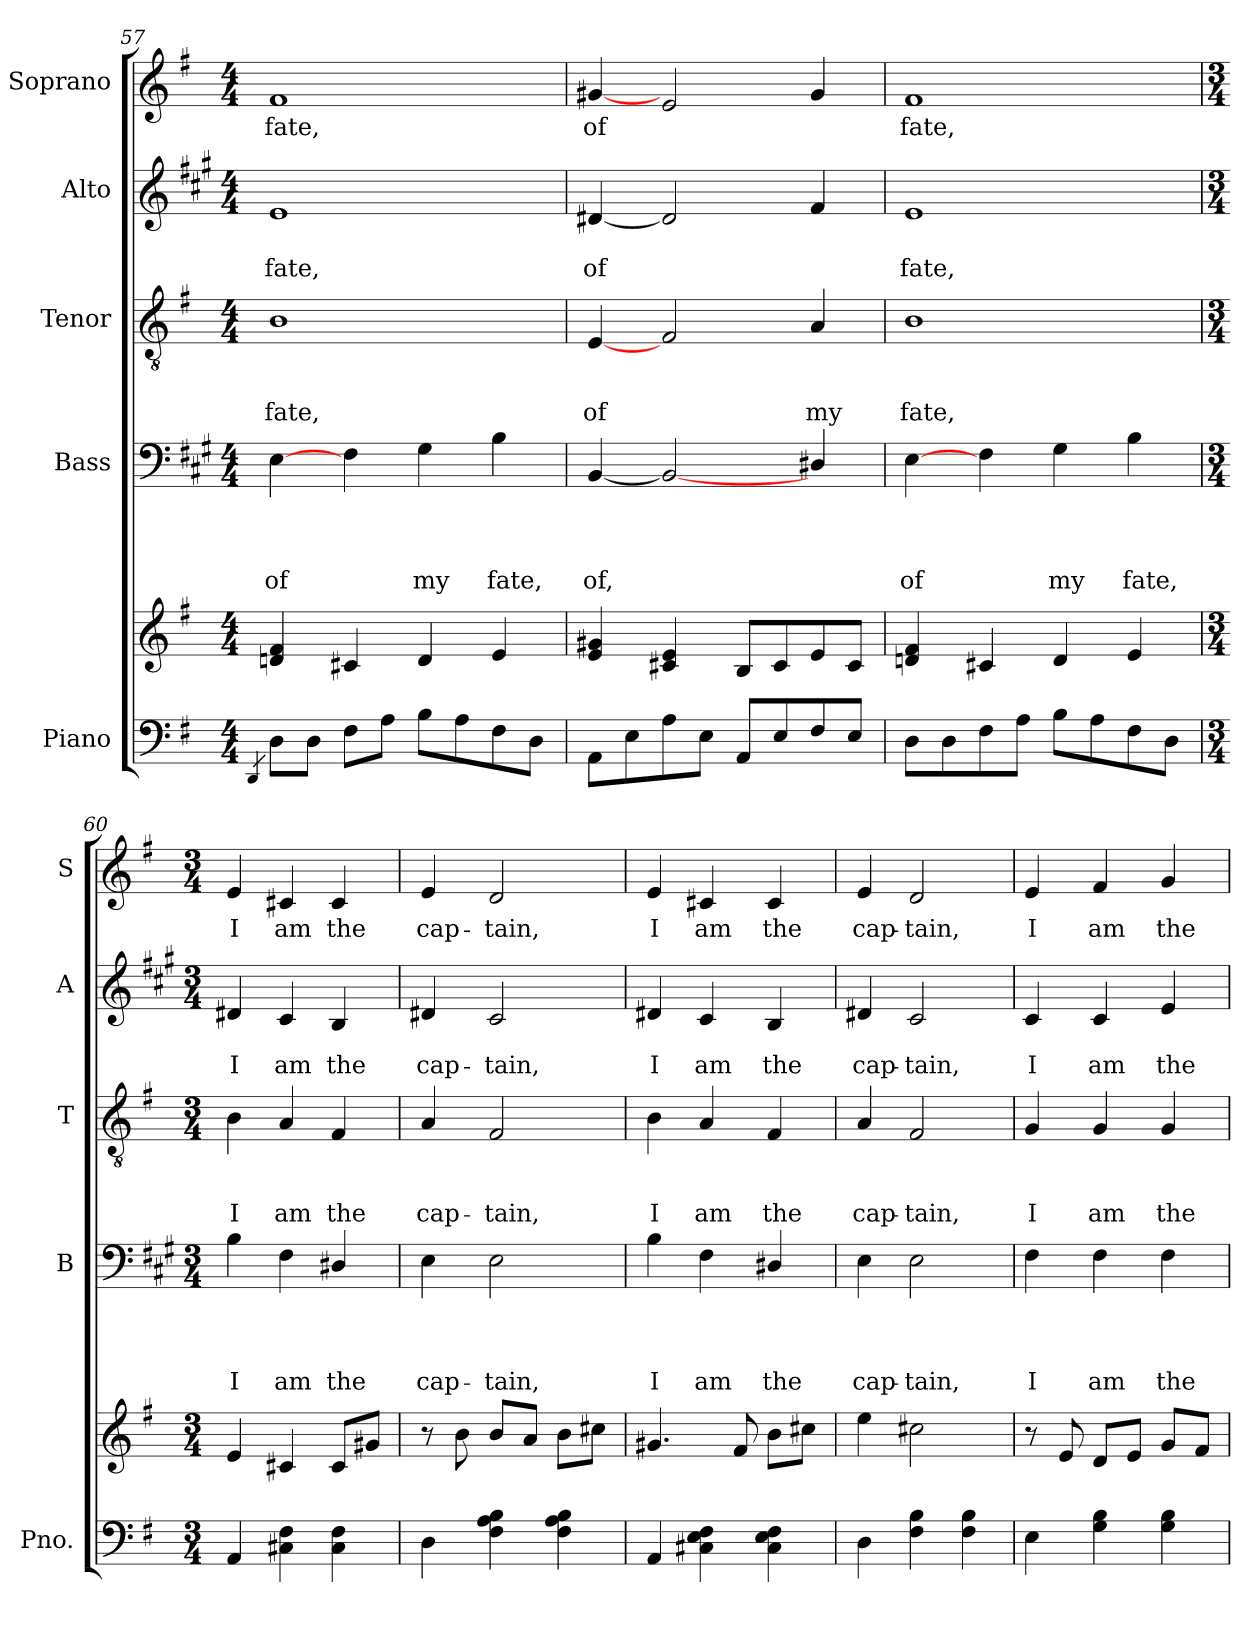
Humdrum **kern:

**kern	**kern	**kern	**text	**text	**text	**text	**kern	**text	**text	**text	**kern	**text	**text	**kern	**text
*part5	*part5	*part4	*part4	*part4	*part4	*part4	*part3	*part3	*part3	*part3	*part2	*part2	*part2	*part1	*part1
*staff6	*staff5	*staff4	*staff4	*staff4	*staff4	*staff4	*staff3	*staff3	*staff3	*staff3	*staff2	*staff2	*staff2	*staff1	*staff1
*I"Piano	*	*I"Bass	*	*	*	*	*I"Tenor	*	*	*	*I"Alto	*	*	*I"Soprano	*
*I'Pno.	*	*I'B	*	*	*	*	*I'T	*	*	*	*I'A	*	*	*I'S	*
*clefF4	*clefG2	*clefF4	*	*	*	*	*clefGv2	*	*	*	*clefG2	*	*	*clefG2	*
*	*	*ITrd1c2	*	*	*	*	*	*	*	*	*ITrd1c2	*	*	*	*
*k[f#]	*k[f#]	*k[f#]	*	*	*	*	*k[f#]	*	*	*	*k[f#]	*	*	*k[f#]	*
*G:	*G:	*G:	*	*	*	*	*G:	*	*	*	*G:	*	*	*G:	*
*M4/4	*M4/4	*M4/4	*	*	*	*	*M4/4	*	*	*	*M4/4	*	*	*M4/4	*
=57	=57	=57	=57	=57	=57	=57	=57	=57	=57	=57	=57	=57	=57	=57	=57
4qDD/	.	.	.	.	.	.	.	.	.	.	.	.	.	.	.
!	!	!	!	!	!	!LO:LY:b	!	!	!	!LO:LY:b	!	!	!LO:LY:b	!	!LO:LY:b
8D\L	4dni/ 4f#/	[4D\	.	.	.	of	1B	.	.	fate,	1d	.	fate,	1f#	fate,
8D\J	.	.	.	.	.	.	.	.	.	.	.	.	.	.	.
8F#\L	4c#X/	4E\	.	.	.	.	.	.	.	.	.	.	.	.	.
8A\J	.	.	.	.	.	.	.	.	.	.	.	.	.	.	.
!	!	!	!	!	!	!LO:LY:b	!	!	!	!	!	!	!	!	!
8B\L	4d/	4F#\	.	.	.	my	.	.	.	.	.	.	.	.	.
8A\	.	.	.	.	.	.	.	.	.	.	.	.	.	.	.
!	!	!	!	!	!	!LO:LY:b	!	!	!	!	!	!	!	!	!
8F#\	4e/	4A\	.	.	.	fate,	.	.	.	.	.	.	.	.	.
8D\J	.	.	.	.	.	.	.	.	.	.	.	.	.	.	.
=58	=58	=58	=58	=58	=58	=58	=58	=58	=58	=58	=58	=58	=58	=58	=58
!	!	!	!	!	!	!LO:LY:b	!	!	!	!LO:LY:b	!	!	!LO:LY:b	!	!LO:LY:b
8AA\L	4e/ 4g#X/	[4AA/	.	.	.	of,	[4E/	.	.	of	[4c#X/	.	of	[4g#X/	of
8E\	.	.	.	.	.	.	.	.	.	.	.	.	.	.	.
8A\	4c#X/ 4e/	2AA/_	.	.	.	.	2F#/	.	.	.	2c#/]	.	.	2e/	.
8E\J	.	.	.	.	.	.	.	.	.	.	.	.	.	.	.
8AA/L	8B/L	.	.	.	.	.	.	.	.	.	.	.	.	.	.
8E/	8c#/	.	.	.	.	.	.	.	.	.	.	.	.	.	.
!	!	!	!	!	!	!	!	!	!	!LO:LY:b	!	!	!	!	!
8F#/	8e/	4C#X/	.	.	.	.	4A/	.	.	my	4e/	.	.	4g#/	.
8E/J	8c#/J	.	.	.	.	.	.	.	.	.	.	.	.	.	.
=59	=59	=59	=59	=59	=59	=59	=59	=59	=59	=59	=59	=59	=59	=59	=59
!	!	!	!	!	!	!LO:LY:b	!	!	!	!LO:LY:b	!	!	!LO:LY:b	!	!LO:LY:b
8D\L	4dni/ 4f#/	[4D\	.	.	.	of	1B	.	.	fate,	1d	.	fate,	1f#	fate,
8D\	.	.	.	.	.	.	.	.	.	.	.	.	.	.	.
8F#\	4c#X/	4E\	.	.	.	.	.	.	.	.	.	.	.	.	.
8A\J	.	.	.	.	.	.	.	.	.	.	.	.	.	.	.
!	!	!	!	!	!	!LO:LY:b	!	!	!	!	!	!	!	!	!
8B\L	4d/	4F#\	.	.	.	my	.	.	.	.	.	.	.	.	.
8A\	.	.	.	.	.	.	.	.	.	.	.	.	.	.	.
!	!	!	!	!	!	!LO:LY:b	!	!	!	!	!	!	!	!	!
8F#\	4e/	4A\	.	.	.	fate,	.	.	.	.	.	.	.	.	.
8D\J	.	.	.	.	.	.	.	.	.	.	.	.	.	.	.
=60	=60	=60	=60	=60	=60	=60	=60	=60	=60	=60	=60	=60	=60	=60	=60
*M3/4	*M3/4	*M3/4	*	*	*	*	*M3/4	*	*	*	*M3/4	*	*	*M3/4	*
!	!	!	!	!	!	!LO:LY:b	!	!	!	!LO:LY:b	!	!	!LO:LY:b	!	!LO:LY:b
4AA/	4e/	4A\	.	.	.	I	4B\	.	.	I	4c#X/	.	I	4e/	I
!	!	!	!	!	!	!LO:LY:b	!	!	!	!LO:LY:b	!	!	!LO:LY:b	!	!LO:LY:b
4C#X\ 4F#\	4c#X/	4E\	.	.	.	am	4A/	.	.	am	4B/	.	am	4c#X/	am
!	!	!	!	!	!	!LO:LY:b	!	!	!	!LO:LY:b	!	!	!LO:LY:b	!	!LO:LY:b
4C#\ 4F#\	8c#/L	4C#X/	.	.	.	the	4F#/	.	.	the	4A/	.	the	4c#/	the
.	8g#X/J	.	.	.	.	.	.	.	.	.	.	.	.	.	.
!!LO:PB:g=z
=61	=61	=61	=61	=61	=61	=61	=61	=61	=61	=61	=61	=61	=61	=61	=61
!	!	!	!	!	!	!LO:LY:b	!	!	!	!LO:LY:b	!	!	!LO:LY:b	!	!LO:LY:b
4D\	8r	4D\	.	.	.	cap-	4A/	.	.	cap-	4c#X/	.	cap-	4e/	cap-
.	8b\	.	.	.	.	.	.	.	.	.	.	.	.	.	.
!	!	!	!	!	!	!LO:LY:b	!	!	!	!LO:LY:b	!	!	!LO:LY:b	!	!LO:LY:b
4F#\ 4A\ 4B\	8b/L	2D\	.	.	.	-tain,	2F#/	.	.	-tain,	2B/	.	-tain,	2d/	-tain,
.	8a/J	.	.	.	.	.	.	.	.	.	.	.	.	.	.
4F#\ 4A\ 4B\	8b\L	.	.	.	.	.	.	.	.	.	.	.	.	.	.
.	8cc#X\J	.	.	.	.	.	.	.	.	.	.	.	.	.	.
=62	=62	=62	=62	=62	=62	=62	=62	=62	=62	=62	=62	=62	=62	=62	=62
!	!	!	!	!	!	!LO:LY:b	!	!	!	!LO:LY:b	!	!	!LO:LY:b	!	!LO:LY:b
4AA/	4.g#X/	4A\	.	.	.	I	4B\	.	.	I	4c#X/	.	I	4e/	I
!	!	!	!	!	!	!LO:LY:b	!	!	!	!LO:LY:b	!	!	!LO:LY:b	!	!LO:LY:b
4C#X\ 4E\ 4F#\	.	4E\	.	.	.	am	4A/	.	.	am	4B/	.	am	4c#X/	am
.	8f#/	.	.	.	.	.	.	.	.	.	.	.	.	.	.
!	!	!	!	!	!	!LO:LY:b	!	!	!	!LO:LY:b	!	!	!LO:LY:b	!	!LO:LY:b
4C#\ 4E\ 4F#\	8b\L	4C#X/	.	.	.	the	4F#/	.	.	the	4A/	.	the	4c#/	the
.	8cc#X\J	.	.	.	.	.	.	.	.	.	.	.	.	.	.
=63	=63	=63	=63	=63	=63	=63	=63	=63	=63	=63	=63	=63	=63	=63	=63
!	!	!	!	!	!	!LO:LY:b	!	!	!	!LO:LY:b	!	!	!LO:LY:b	!	!LO:LY:b
4D\	4ee\	4D\	.	.	.	cap-	4A/	.	.	cap-	4c#X/	.	cap-	4e/	cap-
!	!	!	!	!	!	!LO:LY:b	!	!	!	!LO:LY:b	!	!	!LO:LY:b	!	!LO:LY:b
4F#\ 4B\	2cc#X\	2D\	.	.	.	-tain,	2F#/	.	.	-tain,	2B/	.	-tain,	2d/	-tain,
4F#\ 4B\	.	.	.	.	.	.	.	.	.	.	.	.	.	.	.
=64	=64	=64	=64	=64	=64	=64	=64	=64	=64	=64	=64	=64	=64	=64	=64
!	!	!	!	!	!	!LO:LY:b	!	!	!	!LO:LY:b	!	!	!LO:LY:b	!	!LO:LY:b
4E\	8r	4E\	.	.	.	I	4G/	.	.	I	4B/	.	I	4e/	I
.	8e/	.	.	.	.	.	.	.	.	.	.	.	.	.	.
!	!	!	!	!	!	!LO:LY:b	!	!	!	!LO:LY:b	!	!	!LO:LY:b	!	!LO:LY:b
4G\ 4B\	8d/L	4E\	.	.	.	am	4G/	.	.	am	4B/	.	am	4f#/	am
.	8e/J	.	.	.	.	.	.	.	.	.	.	.	.	.	.
!	!	!	!	!	!	!LO:LY:b	!	!	!	!LO:LY:b	!	!	!LO:LY:b	!	!LO:LY:b
4G\ 4B\	8g/L	4E\	.	.	.	the	4G/	.	.	the	4d/	.	the	4g/	the
.	8f#/J	.	.	.	.	.	.	.	.	.	.	.	.	.	.
=	=	=	=	=	=	=	=	=	=	=	=	=	=	=	=
*-	*-	*-	*-	*-	*-	*-	*-	*-	*-	*-	*-	*-	*-	*-	*-
